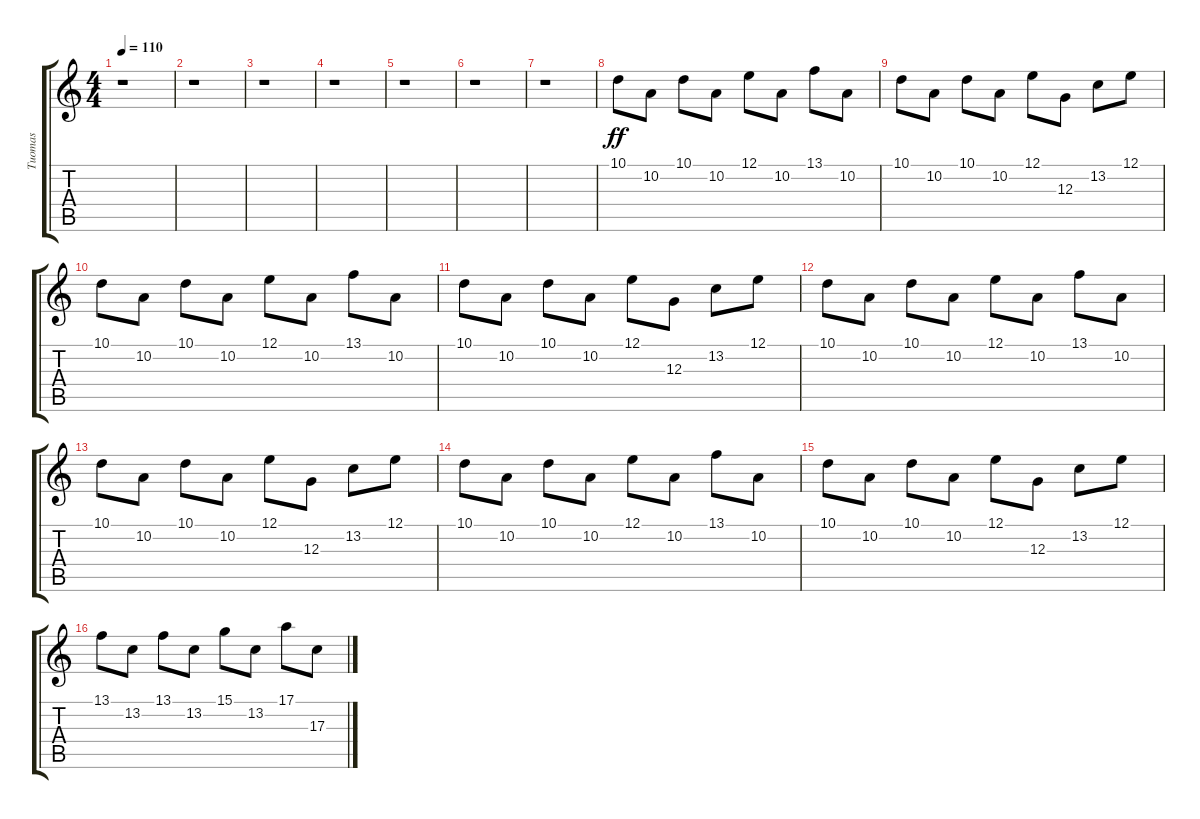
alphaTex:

\track ("Tuomas" "Tuomas") {instrument fx5brightness}
\staff {score tabs}
\tuning (E4 B3 G3 D3 A2 E2) {hide}
\ts (4 4)
\tempo 110
\clef g2
\ks c
r.1{dy ff instrument fx5brightness} |
r.1 |
r.1 |
r.1 |
r.1 |
r.1 |
r.1 |
10.1.8 10.2.8 10.1.8 10.2.8 12.1.8 10.2.8 13.1.8 10.2.8 |
10.1.8 10.2.8 10.1.8 10.2.8 12.1.8 12.3.8 13.2.8 12.1.8 |
10.1.8 10.2.8 10.1.8 10.2.8 12.1.8 10.2.8 13.1.8 10.2.8 |
10.1.8 10.2.8 10.1.8 10.2.8 12.1.8 12.3.8 13.2.8 12.1.8 |
10.1.8 10.2.8 10.1.8 10.2.8 12.1.8 10.2.8 13.1.8 10.2.8 |
10.1.8 10.2.8 10.1.8 10.2.8 12.1.8 12.3.8 13.2.8 12.1.8 |
10.1.8 10.2.8 10.1.8 10.2.8 12.1.8 10.2.8 13.1.8 10.2.8 |
10.1.8 10.2.8 10.1.8 10.2.8 12.1.8 12.3.8 13.2.8 12.1.8 |
13.1.8 13.2.8 13.1.8 13.2.8 15.1.8 13.2.8 17.1.8 17.3.8
